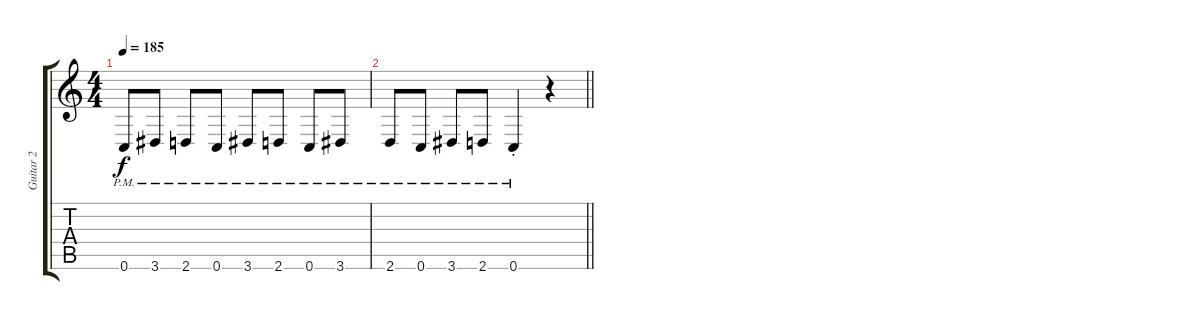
\track ("Guitar 2" "Guitar 2") {instrument overdrivenguitar}
\staff {score tabs}
\tuning (D4 A3 F3 C3 G2 C2) {hide}
\ts (4 4)
\tempo 185
\clef g2
\ks c
0.6{pm}.8{dy f} 3.6{pm}.8 2.6{pm}.8 0.6{pm}.8 3.6{pm}.8 2.6{pm}.8 0.6{pm}.8 3.6{pm}.8 |
\barLineRight lightlight
2.6{pm}.8 0.6{pm}.8 3.6{pm}.8 2.6{pm}.8 0.6{pm st}.4 r.4
